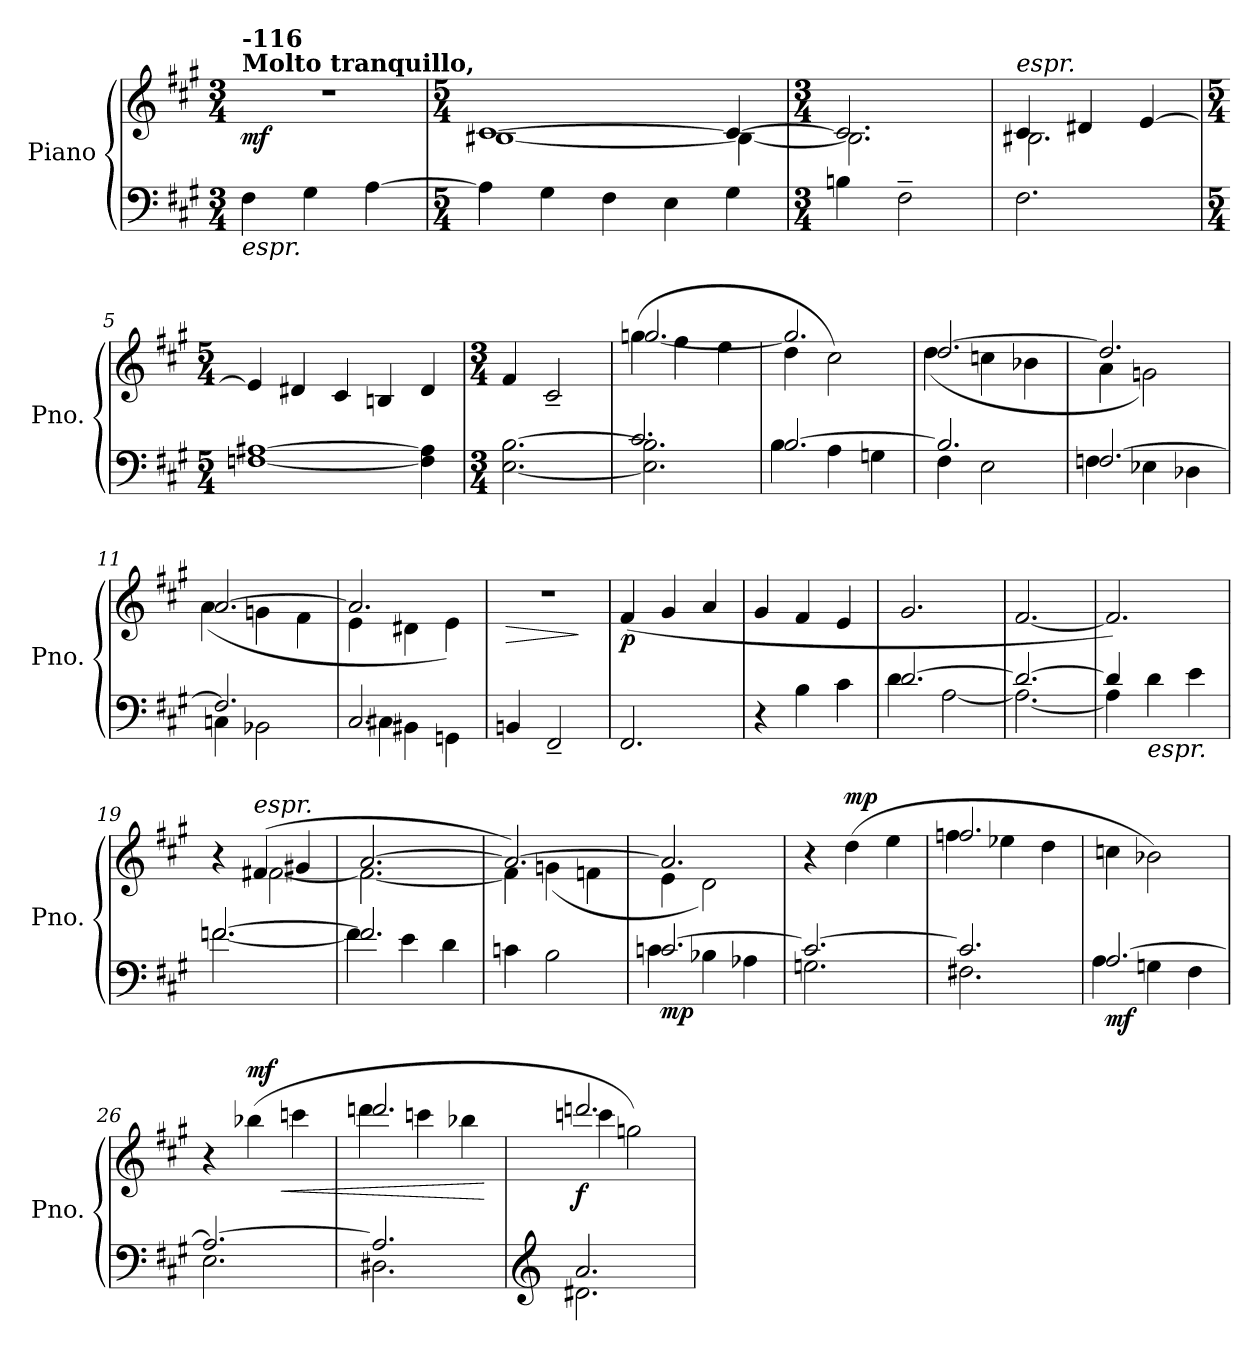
**kern	**kern	**dynam
*part1	*part1	*part1
*staff2	*staff1	*staff1/2
*I"Piano	*	*
*I'Pno.	*	*
*clefF4	*clefG2	*
*k[f#c#g#]	*k[f#c#g#]	*
*M3/4	*M3/4	*
*MM108	*MM108	*
=1	=1	=1
!	!LO:TX:a:B:t=Molto tranquillo,	!
!	!LO:TX:a:B:t=-116	!
!LO:TX:b:i:t=espr.	!	!
!	!	!LO:DY:b
4F#\	2.r	mf
4G#\	.	.
[4A\	.	.
=2	=2	=2
*M5/4	*M5/4	*
*	*^	*
4A\]	[1c#	[1B#X	.
4G#\	.	.	.
4F#\	.	.	.
4E\	.	.	.
4G#\	4c#/_	4B#\_	.
=3	=3	=3	=3
*M3/4	*M3/4	*	*
4Bn\	2.c#/]	2.B#\]	.
2F#~\	.	.	.
=4	=4	=4	=4
!	!LO:TX:a:i:t=espr.	!	!
2.F#\	(>4c#/	2.B#X\	.
.	4d#X/	.	.
.	[4e/	.	.
*	*v	*v	*
=5	=5	=5
*M5/4	*M5/4	*
[1Fn [1A#X	4e/]	.
.	4d#X/	.
.	4c#/	.
.	4Bn/	.
4F\] 4A#\]	4d#/	.
!!LO:LB:g=z
=6	=6	=6
*M3/4	*M3/4	*
[2.E\ [2.B\	4f#/	.
.	2c#~/	.
=7	=7	=7
*^	*^	*
2.c#/)	2.E\] 2.B\]	(<4ggn\	[2.gg/	.
.	.	4ff#\	.	.
.	.	4ee\	.	.
=8	=8	=8	=8	=8
[2.B/	4B\	2.gg/]	4dd\	.
.	4A\	.	2cc#\)	.
.	4Gn\	.	.	.
=9	=9	=9	=9	=9
2.B/]	4F#\	[2.dd/	(<4dd\	.
.	2E\	.	4ccn\	.
.	.	.	4b-X\	.
=10	=10	=10	=10	=10
[2.Fn/	4F\	2.dd/]	4a\	.
.	4E-X\	.	2gn\)	.
.	4D-X\	.	.	.
=11	=11	=11	=11	=11
2.F/]	4Cn\	[2.a/	(<4a\	.
.	2BB-X\	.	4gn\	.
.	.	.	4f#\	.
=12	=12	=12	=12	=12
2.C#/	4C#X\	2.a/]	4e\	.
.	4BB#X\	.	4d#X\	.
.	4GGn\	.	4e\)	.
!!LO:LB:g=z
=13	=13	=13	=13	=13
!	!	!	!	!LO:HP:b
*v	*v	*	*	*
*	*v	*v	*
4BBn/	2.r	>
2FF#~/	.	.
.	.	]
=14	=14	=14
!	!	!LO:DY:b
2.FF#/	(>4f#/	p
.	4g#/	.
.	4a/	.
=15	=15	=15
4r	4g#/	.
4B\	4f#/	.
4c#\	4e/	.
=16	=16	=16
*^	*	*
[2.d/	4d\	2.g#/	.
.	[2A\	.	.
=17	=17	=17	=17
2.d/_	2.A\_	[2.f#/	.
=18	=18	=18	=18
4d/]	4A\]	2.f#/])	.
!LO:TX:b:i:t=espr.	!	!	!
4d\	2ryy	.	.
4e\	.	.	.
=19	=19	=19	=19
*	*	*^	*
[2.fn/	[2.f\	4r	4ryy	.
!	!	!LO:TX:a:i:t=espr.	!	!
.	.	(>4f#X/	[2f#\	.
.	.	4g#X/	.	.
!!LO:LB:g=z	!!
=20	=20	=20	=20	=20
2.fni/]	4f\]	[2.a/	2.f#i\_	.
.	4e\	.	.	.
.	4d\	.	.	.
*v	*v	*	*	*
=21	=21	=21	=21
4cn\	2.a/_)	4f#\]	.
2B\	.	(<4gn\	.
.	.	4fn\	.
=22	=22	=22	=22
*^	*	*	*
!	!	!	!	!LO:DY:b=2
[2.cn/	4c\	2.a/]	4e\	mp
.	4B-X\	.	2d\)	.
.	4A-X\	.	.	.
*	*	*v	*v	*
=23	=23	=23	=23
2.c/_	2.Gn\	4r	.
!	!	!	!LO:DY:a
.	.	(<4dd\	mp
.	.	4ee\	.
=24	=24	=24	=24
*	*	*^	*
2.c/]	2.F#X\	2.ffn/	4ff\	.
.	.	.	4ee-X\	.
.	.	.	4dd\	.
=25	=25	=25	=25	=25
!	!	!	!	!LO:DY:b=2
*	*	*v	*v	*
[2.A/	4A\	4ccn\	mf
.	4Gn\	2b-X\)	.
.	4F#\	.	.
=26	=26	=26	=26
2.A/_	2.E\	4r	.
!	!	!	!LO:HP:b
!	!	!	!LO:DY:n=1:a
.	.	(<4bb-X\	< mf
.	.	4cccn\	.
!!LO:PB:g=z
=27	=27	=27	=27
*	*	*^	*
2.A/]	2.D#X\	2.dddn/	4ddd\	.
.	.	.	4cccn\	.
.	.	.	4bb-X\	.
*v	*v	*	*	*
*	*v	*v	*
.	.	[
=28	=28	=28
*clefG2	*	*
*	*MM108	*
*^	*^	*
!	!	!	!	!LO:DY:b
2.a/	2.d#X\	2.dddn/	4cccn\	f
.	.	.	2ggn\)	.
*v	*v	*	*	*
*	*v	*v	*
=	=	=
*-	*-	*-
